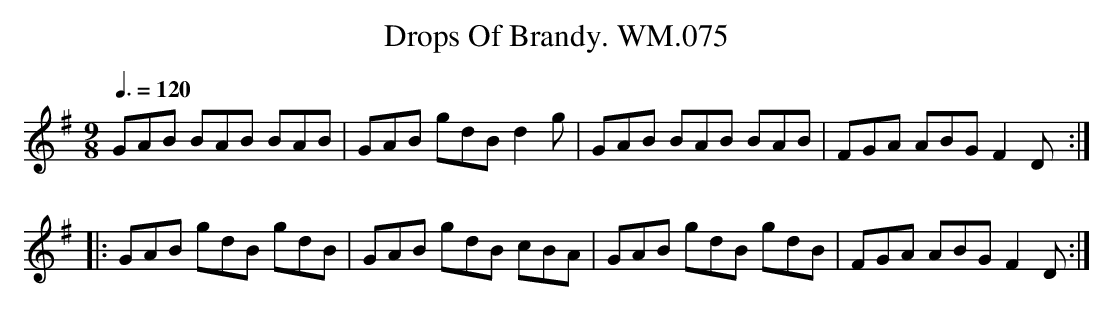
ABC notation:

X:1
T:Drops Of Brandy. WM.075
M:9/8
L:1/8
Q:3/8=120
K:G
GAB BAB BAB|GAB gdBd2g|GAB BAB BAB|FGA ABG F2D:|
|:GAB gdB gdB|GAB gdB cBA|GAB gdB gdB|FGA ABG F2D:|
